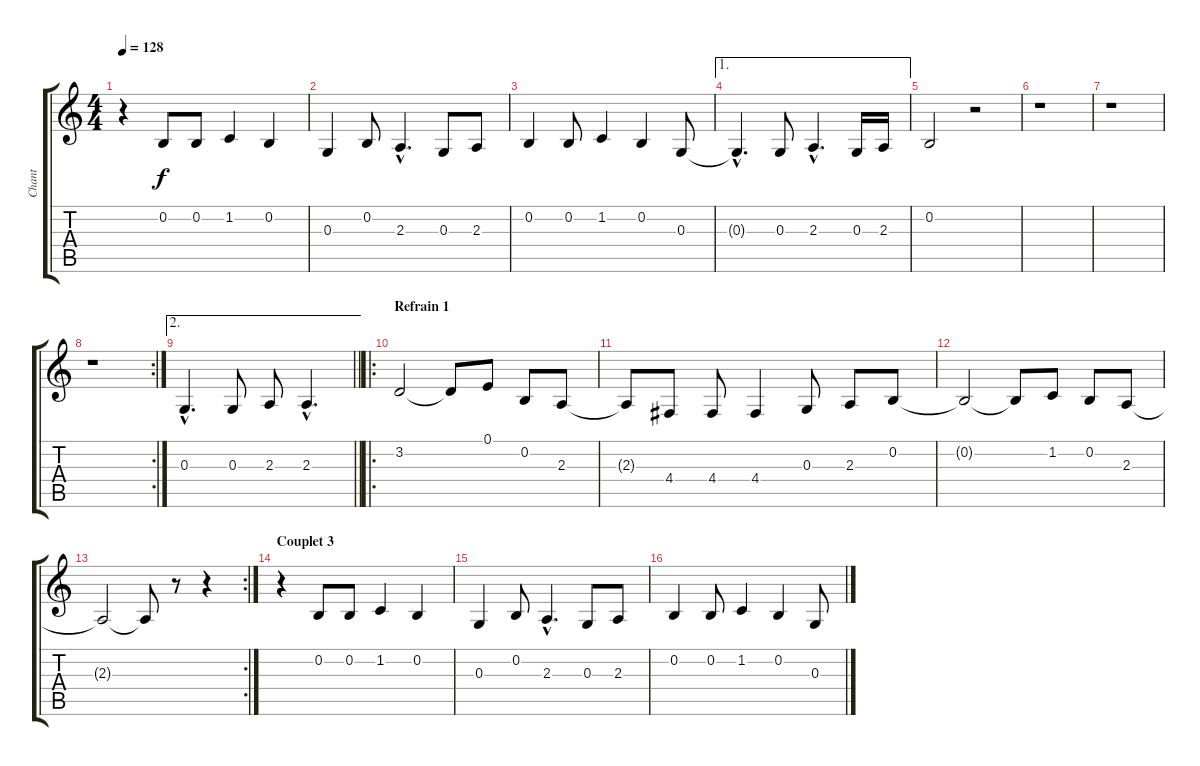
\track ("Chant" "Chant") {instrument englishhorn}
\staff {score tabs}
\tuning (E4 B3 G3 D3 A2 E2) {hide}
\ts (4 4)
\tempo 128
\clef g2
\ks c
r.4{dy f} 0.2.8 0.2.8 1.2.4 0.2.4 |
0.3.4 0.2.8 2.3{hac}.4{d} 0.3.8 2.3.8 |
0.2.4 0.2.8 1.2.4 0.2.4 0.3.8 |
\ae 1
0.3{hac t}.4{d} 0.3.8 2.3{hac}.4{d} 0.3.16 2.3.16 |
0.2.2 r.2 |
r.1 |
r.1 |
\rc 2
r.1 |
\ae 2
\barLineRight lightlight
0.3{hac}.4{d} 0.3.8 2.3.8 2.3{hac}.4{d} |
\ro
\section ("" "Refrain 1")
3.2.2 3.2{t}.8 0.1.8 0.2.8 2.3.8 |
2.3{t}.8 4.4.8 4.4.8 4.4.4 0.3.8 2.3.8 0.2.8 |
0.2{t}.2 0.2{t}.8 1.2.8 0.2.8 2.3.8 |
\rc 2
2.3{t}.2 2.3{t}.8 r.8 r.4 |
\section ("" "Couplet 3")
r.4 0.2.8 0.2.8 1.2.4 0.2.4 |
0.3.4 0.2.8 2.3{hac}.4{d} 0.3.8 2.3.8 |
0.2.4 0.2.8 1.2.4 0.2.4 0.3.8
